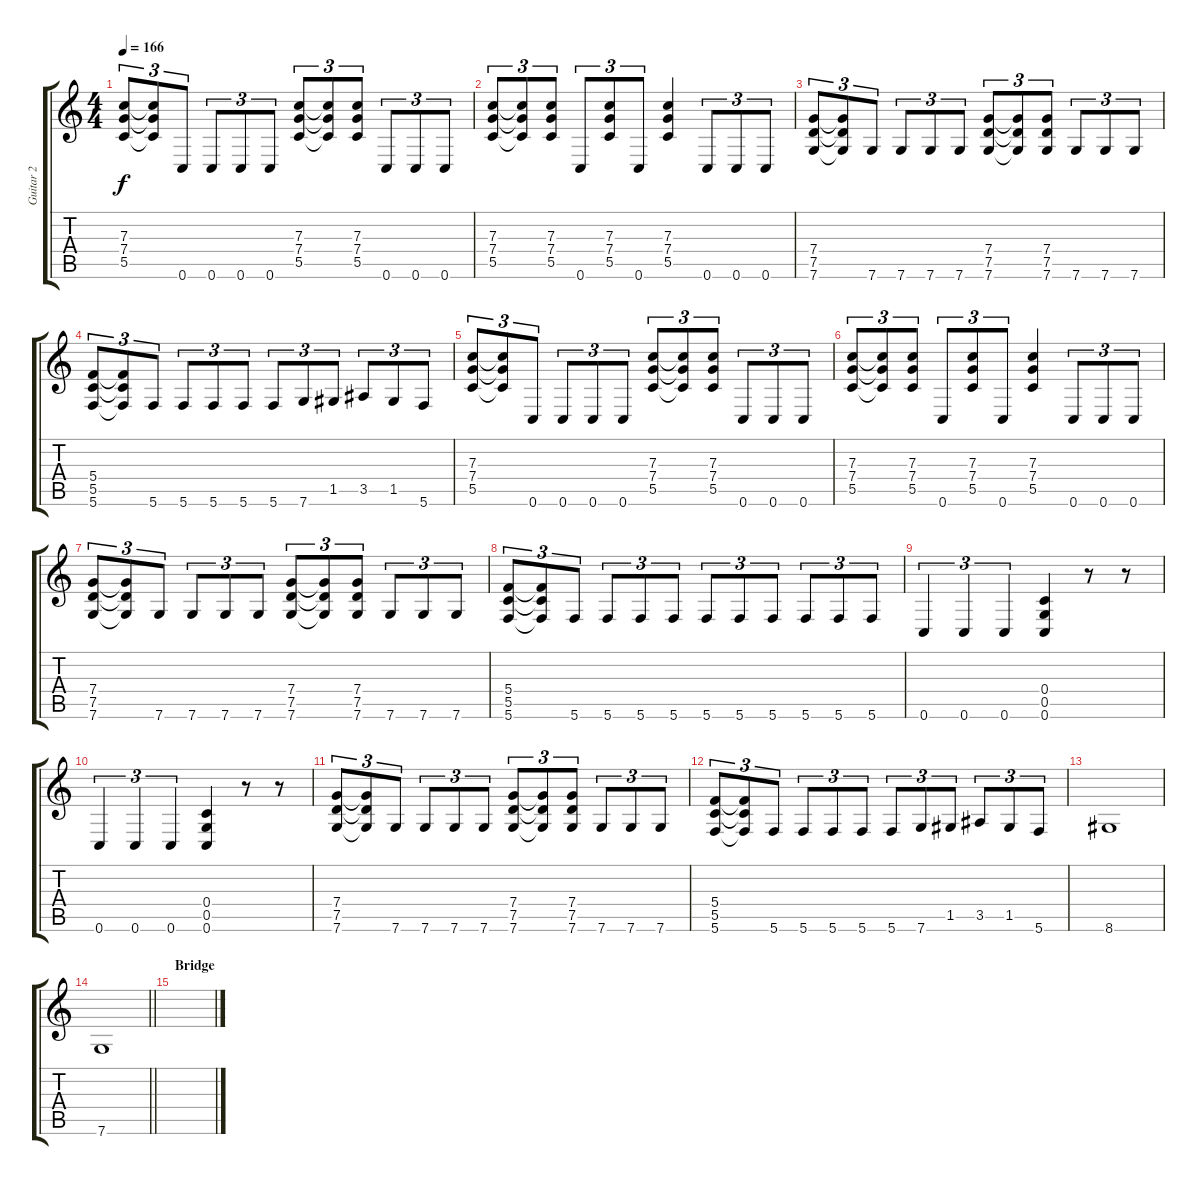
\track ("Guitar 2" "Guitar 2") {instrument overdrivenguitar}
\staff {score tabs}
\tuning (D4 A3 F3 C3 G2 C2) {hide}
\ts (4 4)
\tempo 166
\clef g2
\ks c
(7.3 7.4 5.5).8{tu (3 2) dy f} (7.3{t} 7.4{t} 5.5{t}).8{tu (3 2)} 0.6.8{tu (3 2)} 0.6.8{tu (3 2)} 0.6.8{tu (3 2)} 0.6.8{tu (3 2)} (7.3 7.4 5.5).8{tu (3 2)} (7.3{t} 7.4{t} 5.5{t}).8{tu (3 2)} (7.3 7.4 5.5).8{tu (3 2)} 0.6.8{tu (3 2)} 0.6.8{tu (3 2)} 0.6.8{tu (3 2)} |
(7.3 7.4 5.5).8{tu (3 2)} (7.3{t} 7.4{t} 5.5{t}).8{tu (3 2)} (7.3 7.4 5.5).8{tu (3 2)} 0.6.8{tu (3 2)} (7.3 7.4 5.5).8{tu (3 2)} 0.6.8{tu (3 2)} (7.3 7.4 5.5).4 0.6.8{tu (3 2)} 0.6.8{tu (3 2)} 0.6.8{tu (3 2)} |
(7.4 7.5 7.6).8{tu (3 2)} (7.4{t} 7.5{t} 7.6{t}).8{tu (3 2)} 7.6.8{tu (3 2)} 7.6.8{tu (3 2)} 7.6.8{tu (3 2)} 7.6.8{tu (3 2)} (7.4 7.5 7.6).8{tu (3 2)} (7.4{t} 7.5{t} 7.6{t}).8{tu (3 2)} (7.4 7.5 7.6).8{tu (3 2)} 7.6.8{tu (3 2)} 7.6.8{tu (3 2)} 7.6.8{tu (3 2)} |
(5.4 5.5 5.6).8{tu (3 2)} (5.4{t} 5.5{t} 5.6{t}).8{tu (3 2)} 5.6.8{tu (3 2)} 5.6.8{tu (3 2)} 5.6.8{tu (3 2)} 5.6.8{tu (3 2)} 5.6.8{tu (3 2)} 7.6.8{tu (3 2)} 1.5.8{tu (3 2)} 3.5.8{tu (3 2)} 1.5.8{tu (3 2)} 5.6.8{tu (3 2)} |
(7.3 7.4 5.5).8{tu (3 2)} (7.3{t} 7.4{t} 5.5{t}).8{tu (3 2)} 0.6.8{tu (3 2)} 0.6.8{tu (3 2)} 0.6.8{tu (3 2)} 0.6.8{tu (3 2)} (7.3 7.4 5.5).8{tu (3 2)} (7.3{t} 7.4{t} 5.5{t}).8{tu (3 2)} (7.3 7.4 5.5).8{tu (3 2)} 0.6.8{tu (3 2)} 0.6.8{tu (3 2)} 0.6.8{tu (3 2)} |
(7.3 7.4 5.5).8{tu (3 2)} (7.3{t} 7.4{t} 5.5{t}).8{tu (3 2)} (7.3 7.4 5.5).8{tu (3 2)} 0.6.8{tu (3 2)} (7.3 7.4 5.5).8{tu (3 2)} 0.6.8{tu (3 2)} (7.3 7.4 5.5).4 0.6.8{tu (3 2)} 0.6.8{tu (3 2)} 0.6.8{tu (3 2)} |
(7.4 7.5 7.6).8{tu (3 2)} (7.4{t} 7.5{t} 7.6{t}).8{tu (3 2)} 7.6.8{tu (3 2)} 7.6.8{tu (3 2)} 7.6.8{tu (3 2)} 7.6.8{tu (3 2)} (7.4 7.5 7.6).8{tu (3 2)} (7.4{t} 7.5{t} 7.6{t}).8{tu (3 2)} (7.4 7.5 7.6).8{tu (3 2)} 7.6.8{tu (3 2)} 7.6.8{tu (3 2)} 7.6.8{tu (3 2)} |
(5.4 5.5 5.6).8{tu (3 2)} (5.4{t} 5.5{t} 5.6{t}).8{tu (3 2)} 5.6.8{tu (3 2)} 5.6.8{tu (3 2)} 5.6.8{tu (3 2)} 5.6.8{tu (3 2)} 5.6.8{tu (3 2)} 5.6.8{tu (3 2)} 5.6.8{tu (3 2)} 5.6.8{tu (3 2)} 5.6.8{tu (3 2)} 5.6.8{tu (3 2)} |
0.6.4{tu (3 2)} 0.6.4{tu (3 2)} 0.6.4{tu (3 2)} (0.4 0.5 0.6).4 r.8 r.8 |
0.6.4{tu (3 2)} 0.6.4{tu (3 2)} 0.6.4{tu (3 2)} (0.4 0.5 0.6).4 r.8 r.8 |
(7.4 7.5 7.6).8{tu (3 2)} (7.4{t} 7.5{t} 7.6{t}).8{tu (3 2)} 7.6.8{tu (3 2)} 7.6.8{tu (3 2)} 7.6.8{tu (3 2)} 7.6.8{tu (3 2)} (7.4 7.5 7.6).8{tu (3 2)} (7.4{t} 7.5{t} 7.6{t}).8{tu (3 2)} (7.4 7.5 7.6).8{tu (3 2)} 7.6.8{tu (3 2)} 7.6.8{tu (3 2)} 7.6.8{tu (3 2)} |
(5.4 5.5 5.6).8{tu (3 2)} (5.4{t} 5.5{t} 5.6{t}).8{tu (3 2)} 5.6.8{tu (3 2)} 5.6.8{tu (3 2)} 5.6.8{tu (3 2)} 5.6.8{tu (3 2)} 5.6.8{tu (3 2)} 7.6.8{tu (3 2)} 1.5.8{tu (3 2)} 3.5.8{tu (3 2)} 1.5.8{tu (3 2)} 5.6.8{tu (3 2)} |
8.6.1 |
\barLineRight lightlight
7.6.1 |
\section ("" "Bridge")
